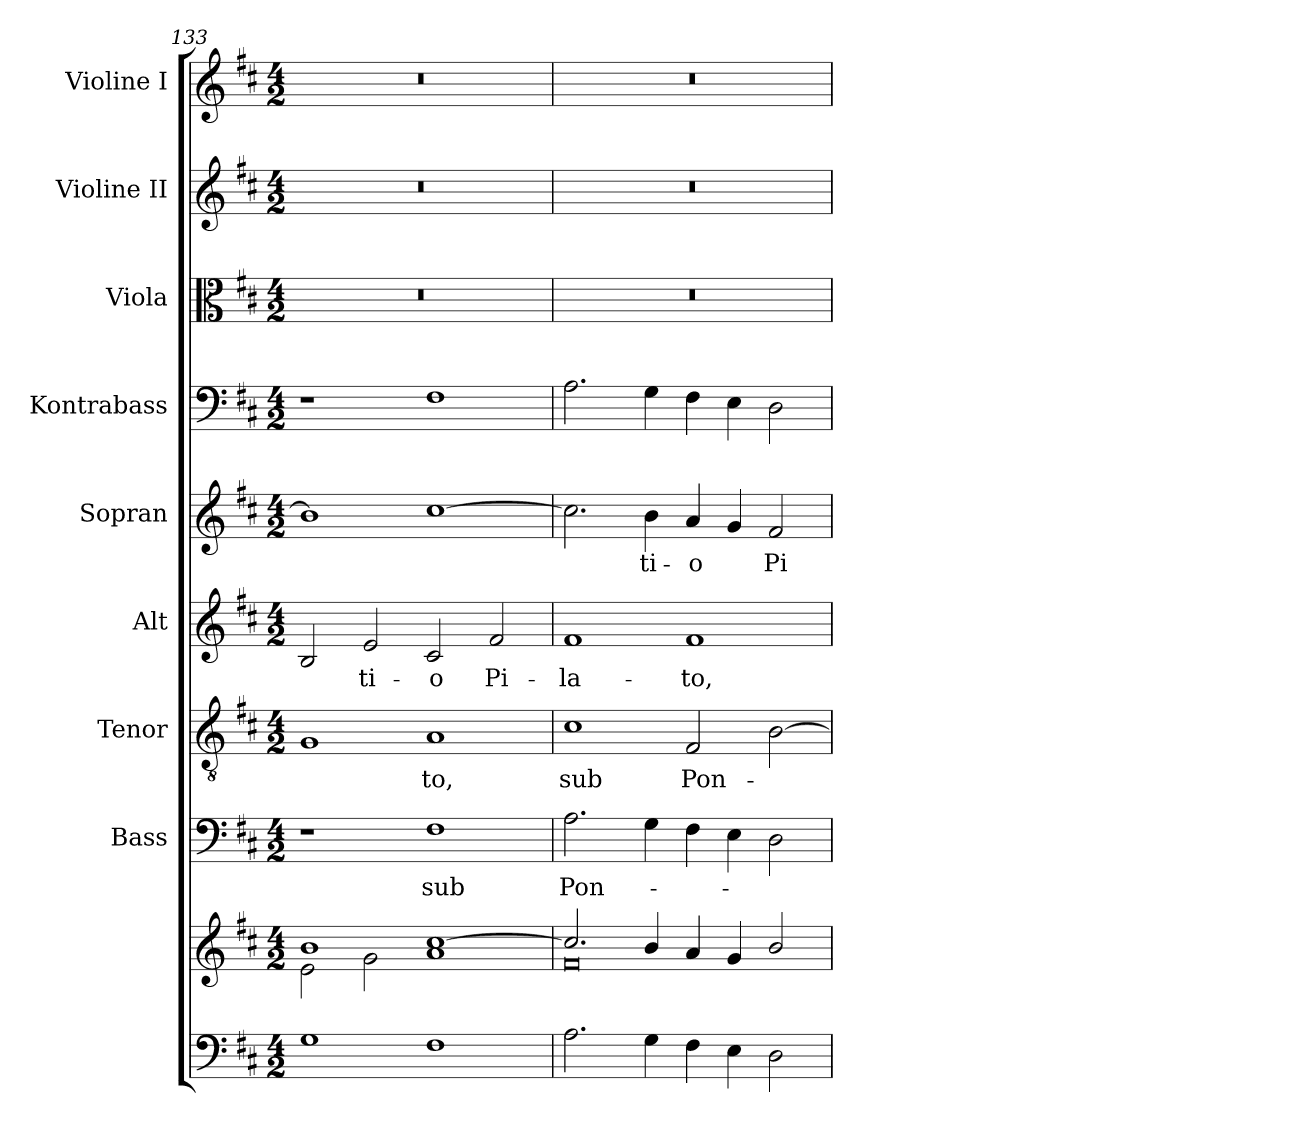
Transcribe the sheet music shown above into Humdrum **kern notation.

**kern	**kern	**kern	**text	**kern	**text	**kern	**text	**kern	**text	**kern	**kern	**kern	**kern
*part9	*part9	*part8	*part8	*part7	*part7	*part6	*part6	*part5	*part5	*part4	*part3	*part2	*part1
*staff10	*staff9	*staff8	*staff8	*staff7	*staff7	*staff6	*staff6	*staff5	*staff5	*staff4	*staff3	*staff2	*staff1
*	*	*I"Bass	*	*I"Tenor	*	*I"Alt	*	*I"Sopran	*	*I"Kontrabass	*I"Viola	*I"Violine II	*I"Violine I
*	*	*I'B.	*	*I'T.	*	*I'A.	*	*I'S.	*	*I'Kb.	*I'Vla.	*I'Vl. II	*I'Vl. I
*clefF4	*clefG2	*clefF4	*	*clefGv2	*	*clefG2	*	*clefG2	*	*clefF4	*clefC3	*clefG2	*clefG2
*	*	*	*	*	*	*	*	*	*	*ITrd7c12	*	*	*
*k[f#c#]	*k[f#c#]	*k[f#c#]	*	*k[f#c#]	*	*k[f#c#]	*	*k[f#c#]	*	*k[f#c#]	*k[f#c#]	*k[f#c#]	*k[f#c#]
*D:	*D:	*D:	*	*D:	*	*D:	*	*D:	*	*D:	*D:	*D:	*D:
*M4/2	*M4/2	*M4/2	*	*M4/2	*	*M4/2	*	*M4/2	*	*M4/2	*M4/2	*M4/2	*M4/2
=133	=133	=133	=133	=133	=133	=133	=133	=133	=133	=133	=133	=133	=133
*	*^	*	*	*	*	*	*	*	*	*	*	*	*
1G	1b	2e\	1r	.	1G	.	2B/	.	1b]	.	1r	0r	0r	0r
!	!	!	!	!	!	!	!	!LO:LY:b	!	!	!	!	!	!
.	.	2g\	.	.	.	.	2e/	-ti-	.	.	.	.	.	.
!	!	!	!	!LO:LY:b	!	!LO:LY:b	!	!LO:LY:b	!	!	!	!	!	!
1F#	[>1cc#	1a	1F#	sub	1A	-to,	2c#/	-o	[1cc#	.	1FF#	.	.	.
!	!	!	!	!	!	!	!	!LO:LY:b	!	!	!	!	!	!
.	.	.	.	.	.	.	2f#/	Pi-	.	.	.	.	.	.
!!LO:PB:g=z
=134	=134	=134	=134	=134	=134	=134	=134	=134	=134	=134	=134	=134	=134	=134
!	!	!	!	!LO:LY:b	!	!LO:LY:b	!	!LO:LY:b	!	!	!	!	!	!
2.A\	2.cc#/]	0f#	2.A\	Pon-	1c#	sub	1f#	-la-	2.cc#\]	.	2.AA\	0r	0r	0r
!	!	!	!	!	!	!	!	!	!	!LO:LY:b	!	!	!	!
4G\	4b/	.	4G\	.	.	.	.	.	4b\	-ti-	4GG\	.	.	.
!	!	!	!	!	!	!LO:LY:b	!	!LO:LY:b	!	!LO:LY:b	!	!	!	!
4F#\	4a/	.	4F#\	.	2F#/	Pon-	1f#	-to,	4a/	-o	4FF#\	.	.	.
4E\	4g/	.	4E\	.	.	.	.	.	4g/	.	4EE\	.	.	.
!	!	!	!	!	!	!	!	!	!	!LO:LY:b	!	!	!	!
2D\	2b/	.	2D\	.	[2B\	.	.	.	2f#/	Pi-	2DD\	.	.	.
*	*v	*v	*	*	*	*	*	*	*	*	*	*	*	*
=	=	=	=	=	=	=	=	=	=	=	=	=	=
*-	*-	*-	*-	*-	*-	*-	*-	*-	*-	*-	*-	*-	*-
